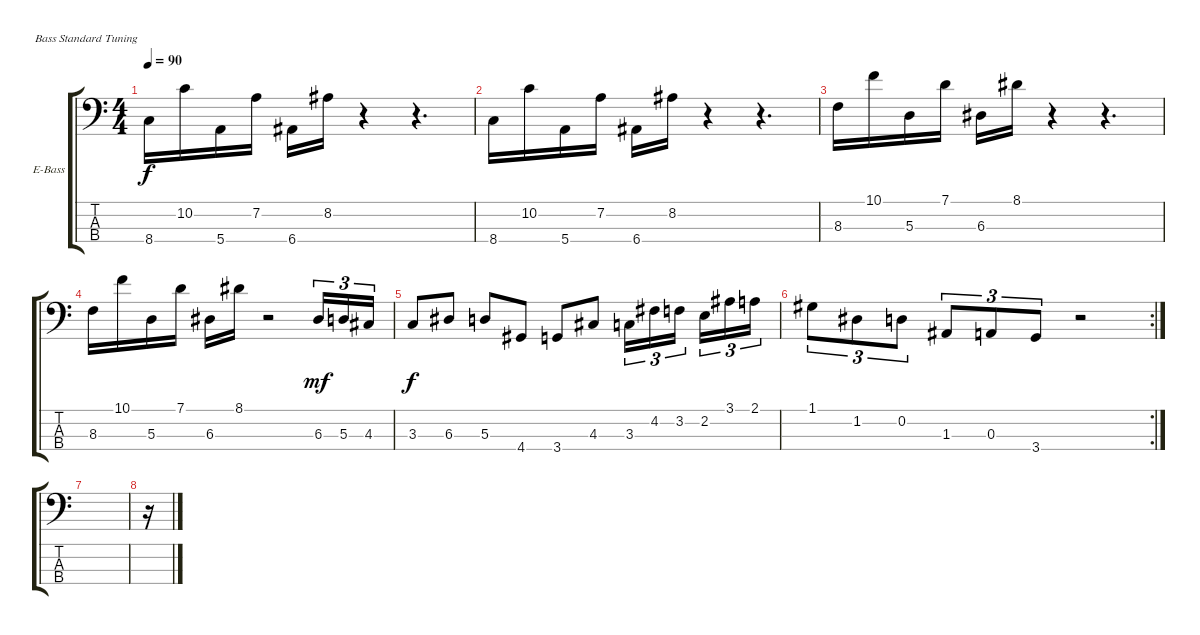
\defaultSystemsLayout 4
\bracketExtendMode groupsimilarinstruments
\firstSystemTrackNameOrientation horizontal
\otherSystemsTrackNameOrientation horizontal
\track ("Electric Bass" "E-Bass") {solo instrument electricbassfinger}
\staff {score tabs}
\tuning (G2 D2 A1 E1)
\ts (4 4)
\tempo 90
\clef f4
\ks c
8.4.16{dy f instrument electricbassfinger} 10.2.16 5.4.16 7.2.16 6.4.16 8.2.16 r.4 r.4{d} |
8.4.16 10.2.16 5.4.16 7.2.16 6.4.16 8.2.16 r.4 r.4{d} |
8.3.16 10.1.16 5.3.16 7.1.16 6.3.16 8.1.16 r.4 r.4{d} |
8.3.16 10.1.16 5.3.16 7.1.16 6.3.16 8.1.16 r.2 6.3.16{tu (3 2) dy mf} 5.3.16{tu (3 2)} 4.3.16{tu (3 2)} |
3.3.8{dy f} 6.3.8 5.3.8 4.4.8 3.4.8 4.3.8 3.3.16{tu (3 2)} 4.2.16{tu (3 2)} 3.2.16{tu (3 2)} 2.2.16{tu (3 2)} 3.1.16{tu (3 2)} 2.1.16{tu (3 2)} |
\rc 2
1.1.8{tu (3 2)} 1.2.8{tu (3 2)} 0.2.8{tu (3 2)} 1.3.8{tu (3 2)} 0.3.8{tu (3 2)} 3.4.8{tu (3 2)} r.2 |
|
\scale
0.487395 r.16
